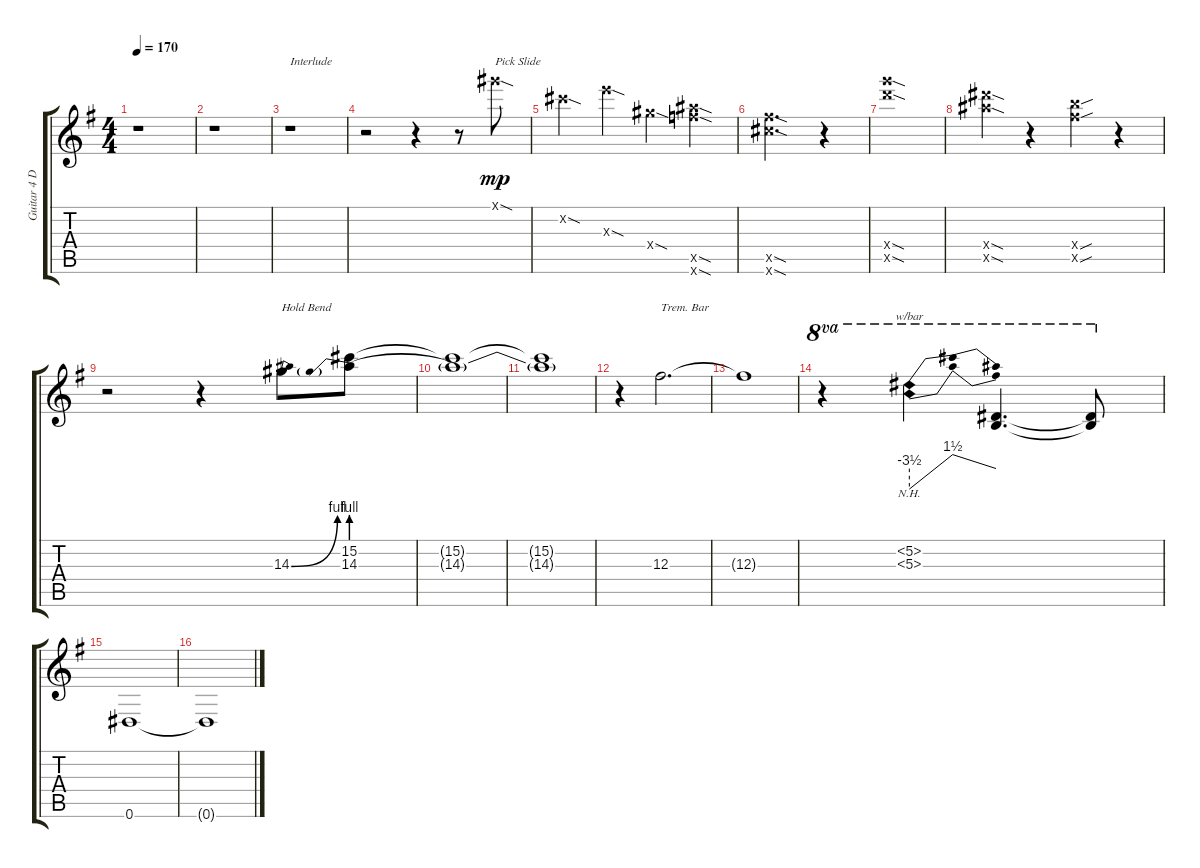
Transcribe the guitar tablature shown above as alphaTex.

\track ("Guitar 4 Delay" "Guitar 4 D") {instrument distortionguitar}
\staff {score tabs}
\tuning (Eb4 Bb3 Gb3 Db3 Ab2 Eb2) {hide}
\ts (4 4)
\tempo 170
\clef g2
\ks g
r.1{dy mp} |
r.1 |
r.1{txt "Interlude"} |
r.2 r.4 r.8 17.1{sod x}.8{txt "Pick Slide"} |
15.2{sod x}.4 22.3{sod x}.4 19.4{sod x}.4 (26.5{sod x} 26.6{sod x}).4 |
(22.5{sod x} 22.6{sod x}).2{d} r.4 |
(30.4{sod x} 30.5{sod x}).1 |
(26.4{sod x} 26.5{sod x}).4 r.4 (22.4{sou x} 22.5{sou x}).4 r.4 |
r.2 r.4 14.3{be (bend 0 0 60 4)}.8{txt "Hold Bend"} (15.2 14.3{be (prebend 0 4 60 4)}).8 |
(15.2{t} 14.3{t}).1 |
(15.2{t} 14.3{t}).1 |
r.4 12.3.2{d txt "Trem. Bar"} |
12.3{t}.1 |
r.4{ot 8va} (5.2{nh} 5.3{nh}).4{tbe (dip default 0 -14 25 6 45 6 60 0) ot 8va} (5.2{t} 5.3{t}).4{d ot 8va} (5.2{t} 5.3{t}).8{ot 8va} |
0.6.1 |
0.6{t}.1
